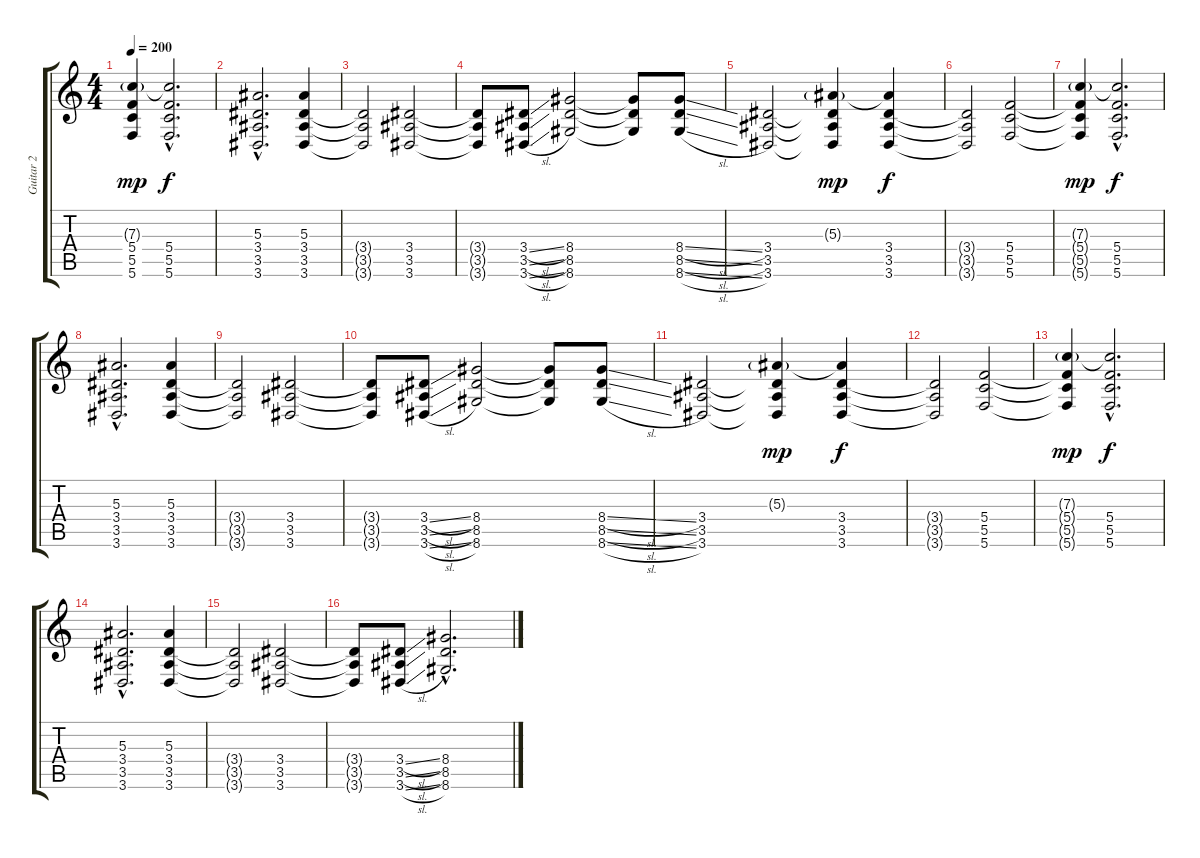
\track ("Guitar 2" "Guitar 2") {instrument distortionguitar}
\staff {score tabs}
\tuning (D4 A3 F3 C3 G2 C2) {hide}
\ts (4 4)
\tempo 200
\clef g2
\ks c
(7.3{g} 5.4{t} 5.5{t} 5.6{t}).4{dy mp} (7.3{hac t} 5.4{hac} 5.5{hac} 5.6{hac}).2{d dy f} |
(5.3{hac} 3.4{hac} 3.5{hac} 3.6{hac}).2{d} (5.3 3.4 3.5 3.6).4 |
(3.4{t} 3.5{t} 3.6{t}).2 (3.4 3.5 3.6).2 |
(3.4{t} 3.5{t} 3.6{t}).8 (3.4{sl} 3.5{sl} 3.6{sl}).8 (8.4 8.5 8.6).2 (8.4{t} 8.5{t} 8.6{t}).8 (8.4{sl} 8.5{sl} 8.6{sl}).8 |
(3.4 3.5 3.6).2 (5.3{g} 3.4{t} 3.5{t} 3.6{t}).4{dy mp} (5.3{t} 3.4 3.5 3.6).4{dy f} |
(3.4{t} 3.5{t} 3.6{t}).2 (5.4 5.5 5.6).2 |
(7.3{g} 5.4{t} 5.5{t} 5.6{t}).4{dy mp} (7.3{hac t} 5.4{hac} 5.5{hac} 5.6{hac}).2{d dy f} |
(5.3{hac} 3.4{hac} 3.5{hac} 3.6{hac}).2{d} (5.3 3.4 3.5 3.6).4 |
(3.4{t} 3.5{t} 3.6{t}).2 (3.4 3.5 3.6).2 |
(3.4{t} 3.5{t} 3.6{t}).8 (3.4{sl} 3.5{sl} 3.6{sl}).8 (8.4 8.5 8.6).2 (8.4{t} 8.5{t} 8.6{t}).8 (8.4{sl} 8.5{sl} 8.6{sl}).8 |
(3.4 3.5 3.6).2 (5.3{g} 3.4{t} 3.5{t} 3.6{t}).4{dy mp} (5.3{t} 3.4 3.5 3.6).4{dy f} |
(3.4{t} 3.5{t} 3.6{t}).2 (5.4 5.5 5.6).2 |
(7.3{g} 5.4{t} 5.5{t} 5.6{t}).4{dy mp} (7.3{hac t} 5.4{hac} 5.5{hac} 5.6{hac}).2{d dy f} |
(5.3{hac} 3.4{hac} 3.5{hac} 3.6{hac}).2{d} (5.3 3.4 3.5 3.6).4 |
(3.4{t} 3.5{t} 3.6{t}).2 (3.4 3.5 3.6).2 |
(3.4{t} 3.5{t} 3.6{t}).8 (3.4{sl} 3.5{sl} 3.6{sl}).8 (8.4{hac} 8.5{hac} 8.6{hac}).2{d}
